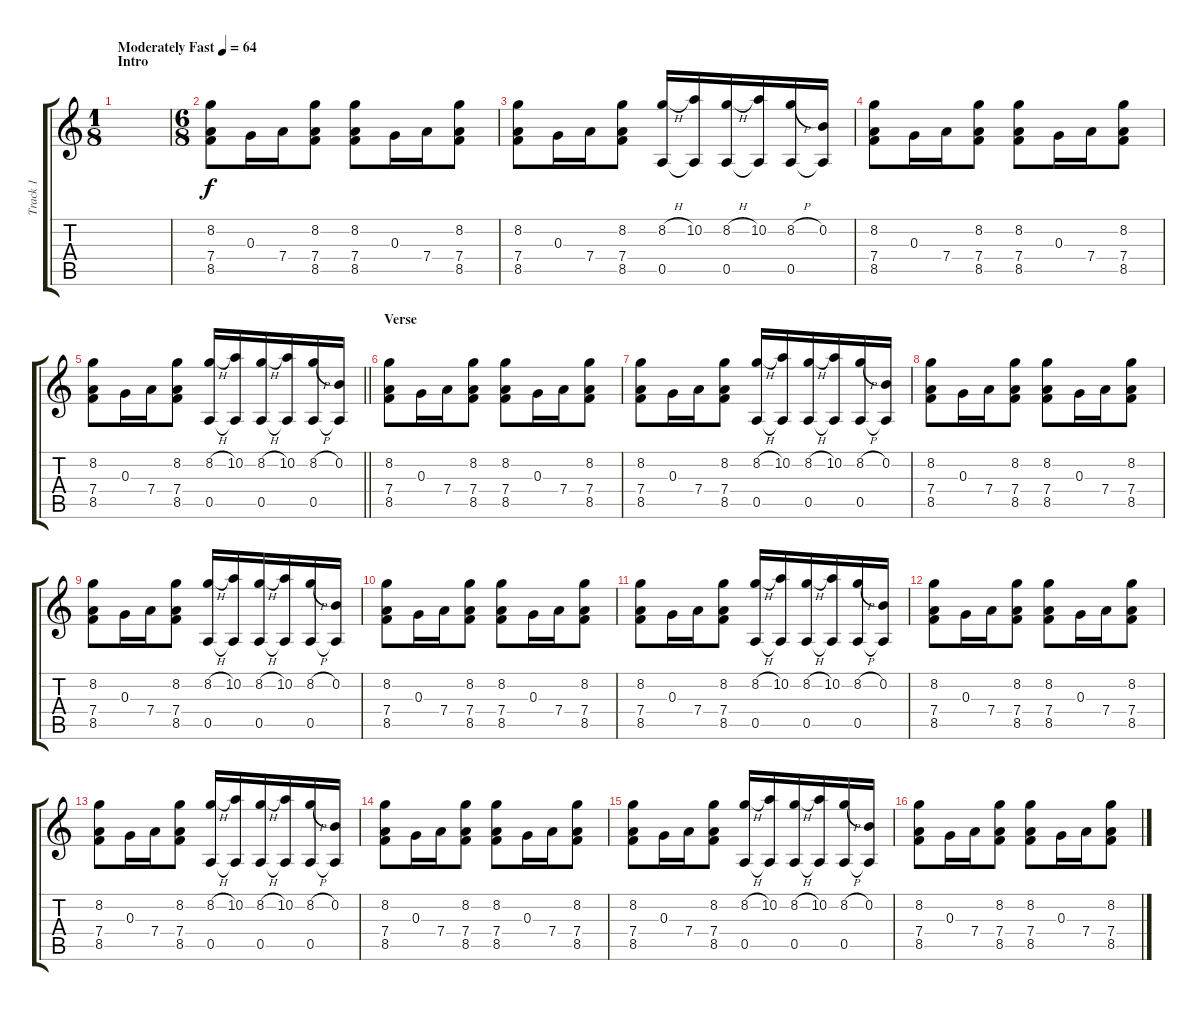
\track ("Track 1" "Track 1") {instrument acousticguitarsteel}
\staff {score tabs}
\tuning (E4 B3 G3 D3 A2 E2) {hide}
\ts (1 8)
\section ("" "Intro")
\tempo (64 "Moderately Fast")
\clef g2
\ks c
|
\ts (6 8)
(8.2 7.4 8.5).8 0.3.16 7.4.16 (8.2 7.4 8.5).8 (8.2 7.4 8.5).8 0.3.16 7.4.16 (8.2 7.4 8.5).8 |
(8.2 7.4 8.5).8 0.3.16 7.4.16 (8.2 7.4 8.5).8 (8.2{h} 0.5).16 (10.2 0.5{t}).16 (8.2{h} 0.5).16 (10.2 0.5{t}).16 (8.2{h} 0.5).16 (0.2 0.5{t}).16 |
(8.2 7.4 8.5).8 0.3.16 7.4.16 (8.2 7.4 8.5).8 (8.2 7.4 8.5).8 0.3.16 7.4.16 (8.2 7.4 8.5).8 |
\barLineRight lightlight
(8.2 7.4 8.5).8 0.3.16 7.4.16 (8.2 7.4 8.5).8 (8.2{h} 0.5).16 (10.2 0.5{t}).16 (8.2{h} 0.5).16 (10.2 0.5{t}).16 (8.2{h} 0.5).16 (0.2 0.5{t}).16 |
\section ("" "Verse")
(8.2 7.4 8.5).8 0.3.16 7.4.16 (8.2 7.4 8.5).8 (8.2 7.4 8.5).8 0.3.16 7.4.16 (8.2 7.4 8.5).8 |
(8.2 7.4 8.5).8 0.3.16 7.4.16 (8.2 7.4 8.5).8 (8.2{h} 0.5).16 (10.2 0.5{t}).16 (8.2{h} 0.5).16 (10.2 0.5{t}).16 (8.2{h} 0.5).16 (0.2 0.5{t}).16 |
(8.2 7.4 8.5).8 0.3.16 7.4.16 (8.2 7.4 8.5).8 (8.2 7.4 8.5).8 0.3.16 7.4.16 (8.2 7.4 8.5).8 |
(8.2 7.4 8.5).8 0.3.16 7.4.16 (8.2 7.4 8.5).8 (8.2{h} 0.5).16 (10.2 0.5{t}).16 (8.2{h} 0.5).16 (10.2 0.5{t}).16 (8.2{h} 0.5).16 (0.2 0.5{t}).16 |
(8.2 7.4 8.5).8 0.3.16 7.4.16 (8.2 7.4 8.5).8 (8.2 7.4 8.5).8 0.3.16 7.4.16 (8.2 7.4 8.5).8 |
(8.2 7.4 8.5).8 0.3.16 7.4.16 (8.2 7.4 8.5).8 (8.2{h} 0.5).16 (10.2 0.5{t}).16 (8.2{h} 0.5).16 (10.2 0.5{t}).16 (8.2{h} 0.5).16 (0.2 0.5{t}).16 |
(8.2 7.4 8.5).8 0.3.16 7.4.16 (8.2 7.4 8.5).8 (8.2 7.4 8.5).8 0.3.16 7.4.16 (8.2 7.4 8.5).8 |
(8.2 7.4 8.5).8 0.3.16 7.4.16 (8.2 7.4 8.5).8 (8.2{h} 0.5).16 (10.2 0.5{t}).16 (8.2{h} 0.5).16 (10.2 0.5{t}).16 (8.2{h} 0.5).16 (0.2 0.5{t}).16 |
(8.2 7.4 8.5).8 0.3.16 7.4.16 (8.2 7.4 8.5).8 (8.2 7.4 8.5).8 0.3.16 7.4.16 (8.2 7.4 8.5).8 |
(8.2 7.4 8.5).8 0.3.16 7.4.16 (8.2 7.4 8.5).8 (8.2{h} 0.5).16 (10.2 0.5{t}).16 (8.2{h} 0.5).16 (10.2 0.5{t}).16 (8.2{h} 0.5).16 (0.2 0.5{t}).16 |
(8.2 7.4 8.5).8 0.3.16 7.4.16 (8.2 7.4 8.5).8 (8.2 7.4 8.5).8 0.3.16 7.4.16 (8.2 7.4 8.5).8
